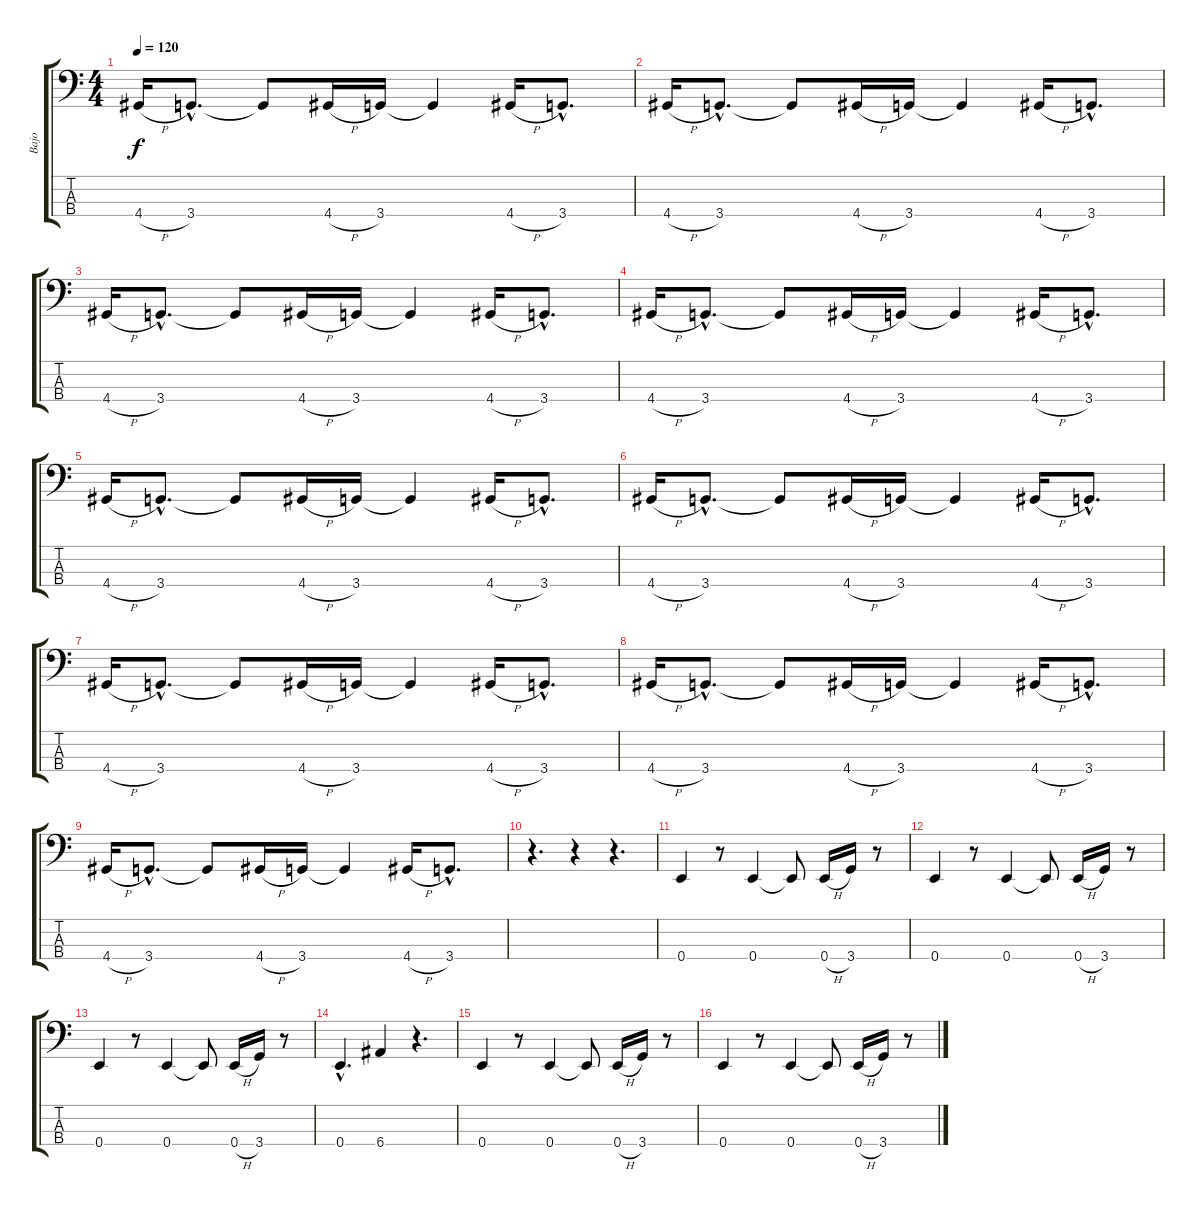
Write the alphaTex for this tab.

\track ("Bajo" "Bajo") {instrument electricbassfinger}
\staff {score tabs}
\tuning (G2 D2 A1 E1) {hide}
\ts (4 4)
\tempo 120
\clef f4
\ks c
4.4{h}.16{dy f} 3.4{hac}.8{d} 3.4{t}.8 4.4{h}.16 3.4.16 3.4{t}.4 4.4{h}.16 3.4{hac}.8{d} |
4.4{h}.16 3.4{hac}.8{d} 3.4{t}.8 4.4{h}.16 3.4.16 3.4{t}.4 4.4{h}.16 3.4{hac}.8{d} |
4.4{h}.16 3.4{hac}.8{d} 3.4{t}.8 4.4{h}.16 3.4.16 3.4{t}.4 4.4{h}.16 3.4{hac}.8{d} |
4.4{h}.16 3.4{hac}.8{d} 3.4{t}.8 4.4{h}.16 3.4.16 3.4{t}.4 4.4{h}.16 3.4{hac}.8{d} |
4.4{h}.16 3.4{hac}.8{d} 3.4{t}.8 4.4{h}.16 3.4.16 3.4{t}.4 4.4{h}.16 3.4{hac}.8{d} |
4.4{h}.16 3.4{hac}.8{d} 3.4{t}.8 4.4{h}.16 3.4.16 3.4{t}.4 4.4{h}.16 3.4{hac}.8{d} |
4.4{h}.16 3.4{hac}.8{d} 3.4{t}.8 4.4{h}.16 3.4.16 3.4{t}.4 4.4{h}.16 3.4{hac}.8{d} |
4.4{h}.16 3.4{hac}.8{d} 3.4{t}.8 4.4{h}.16 3.4.16 3.4{t}.4 4.4{h}.16 3.4{hac}.8{d} |
4.4{h}.16 3.4{hac}.8{d} 3.4{t}.8 4.4{h}.16 3.4.16 3.4{t}.4 4.4{h}.16 3.4{hac}.8{d} |
r.4{d} r.4 r.4{d} |
0.4.4 r.8 0.4.4 0.4{t}.8 0.4{h}.16 3.4.16 r.8 |
0.4.4 r.8 0.4.4 0.4{t}.8 0.4{h}.16 3.4.16 r.8 |
0.4.4 r.8 0.4.4 0.4{t}.8 0.4{h}.16 3.4.16 r.8 |
0.4{hac}.4{d} 6.4.4 r.4{d} |
0.4.4 r.8 0.4.4 0.4{t}.8 0.4{h}.16 3.4.16 r.8 |
0.4.4 r.8 0.4.4 0.4{t}.8 0.4{h}.16 3.4.16 r.8
